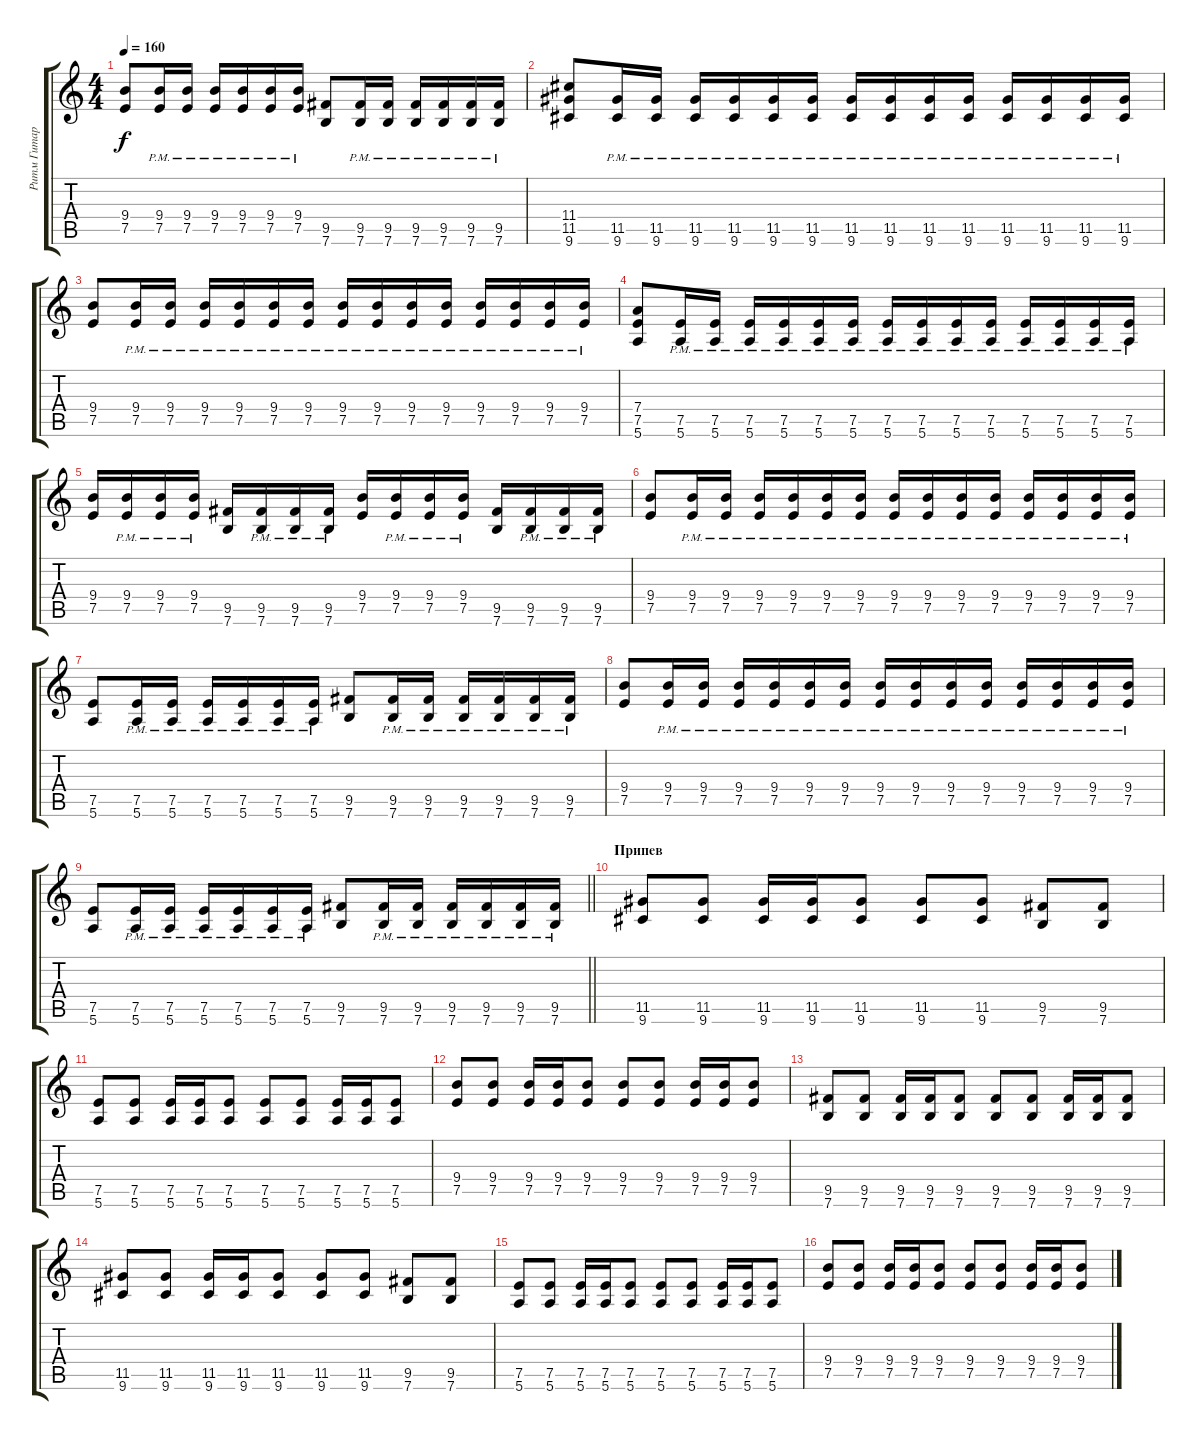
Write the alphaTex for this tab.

\track ("Ритм Гитара" "Ритм Гитар") {instrument overdrivenguitar}
\staff {score tabs}
\tuning (E4 B3 G3 D3 A2 E2) {hide}
\ts (4 4)
\tempo 160
\clef g2
\ks c
(9.4 7.5).8{dy f} (9.4{pm} 7.5{pm}).16 (9.4{pm} 7.5{pm}).16 (9.4{pm} 7.5{pm}).16 (9.4{pm} 7.5{pm}).16 (9.4{pm} 7.5{pm}).16 (9.4{pm} 7.5{pm}).16 (9.5 7.6).8 (9.5{pm} 7.6{pm}).16 (9.5{pm} 7.6{pm}).16 (9.5{pm} 7.6{pm}).16 (9.5{pm} 7.6{pm}).16 (9.5{pm} 7.6{pm}).16 (9.5{pm} 7.6{pm}).16 |
(11.4 11.5 9.6).8 (11.5{pm} 9.6{pm}).16 (11.5{pm} 9.6{pm}).16 (11.5{pm} 9.6{pm}).16 (11.5{pm} 9.6{pm}).16 (11.5{pm} 9.6{pm}).16 (11.5{pm} 9.6{pm}).16 (11.5{pm} 9.6{pm}).16 (11.5{pm} 9.6{pm}).16 (11.5{pm} 9.6{pm}).16 (11.5{pm} 9.6{pm}).16 (11.5{pm} 9.6{pm}).16 (11.5{pm} 9.6{pm}).16 (11.5{pm} 9.6{pm}).16 (11.5{pm} 9.6{pm}).16 |
(9.4 7.5).8 (9.4{pm} 7.5{pm}).16 (9.4{pm} 7.5{pm}).16 (9.4{pm} 7.5{pm}).16 (9.4{pm} 7.5{pm}).16 (9.4{pm} 7.5{pm}).16 (9.4{pm} 7.5{pm}).16 (9.4{pm} 7.5{pm}).16 (9.4{pm} 7.5{pm}).16 (9.4{pm} 7.5{pm}).16 (9.4{pm} 7.5{pm}).16 (9.4{pm} 7.5{pm}).16 (9.4{pm} 7.5{pm}).16 (9.4{pm} 7.5{pm}).16 (9.4{pm} 7.5{pm}).16 |
(7.4 7.5 5.6).8 (7.5{pm} 5.6{pm}).16 (7.5{pm} 5.6{pm}).16 (7.5{pm} 5.6{pm}).16 (7.5{pm} 5.6{pm}).16 (7.5{pm} 5.6{pm}).16 (7.5{pm} 5.6{pm}).16 (7.5{pm} 5.6{pm}).16 (7.5{pm} 5.6{pm}).16 (7.5{pm} 5.6{pm}).16 (7.5{pm} 5.6{pm}).16 (7.5{pm} 5.6{pm}).16 (7.5{pm} 5.6{pm}).16 (7.5{pm} 5.6{pm}).16 (7.5{pm} 5.6{pm}).16 |
(9.4 7.5).16 (9.4{pm} 7.5{pm}).16 (9.4{pm} 7.5{pm}).16 (9.4{pm} 7.5{pm}).16 (9.5 7.6).16 (9.5{pm} 7.6{pm}).16 (9.5{pm} 7.6{pm}).16 (9.5{pm} 7.6{pm}).16 (9.4 7.5).16 (9.4{pm} 7.5{pm}).16 (9.4{pm} 7.5{pm}).16 (9.4{pm} 7.5{pm}).16 (9.5 7.6).16 (9.5{pm} 7.6{pm}).16 (9.5{pm} 7.6{pm}).16 (9.5{pm} 7.6{pm}).16 |
(9.4 7.5).8 (9.4{pm} 7.5{pm}).16 (9.4{pm} 7.5{pm}).16 (9.4{pm} 7.5{pm}).16 (9.4{pm} 7.5{pm}).16 (9.4{pm} 7.5{pm}).16 (9.4{pm} 7.5{pm}).16 (9.4{pm} 7.5{pm}).16 (9.4{pm} 7.5{pm}).16 (9.4{pm} 7.5{pm}).16 (9.4{pm} 7.5{pm}).16 (9.4{pm} 7.5{pm}).16 (9.4{pm} 7.5{pm}).16 (9.4{pm} 7.5{pm}).16 (9.4{pm} 7.5{pm}).16 |
(7.5 5.6).8 (7.5{pm} 5.6{pm}).16 (7.5{pm} 5.6{pm}).16 (7.5{pm} 5.6{pm}).16 (7.5{pm} 5.6{pm}).16 (7.5{pm} 5.6{pm}).16 (7.5{pm} 5.6{pm}).16 (9.5 7.6).8 (9.5{pm} 7.6{pm}).16 (9.5{pm} 7.6{pm}).16 (9.5{pm} 7.6{pm}).16 (9.5{pm} 7.6{pm}).16 (9.5{pm} 7.6{pm}).16 (9.5{pm} 7.6{pm}).16 |
(9.4 7.5).8 (9.4{pm} 7.5{pm}).16 (9.4{pm} 7.5{pm}).16 (9.4{pm} 7.5{pm}).16 (9.4{pm} 7.5{pm}).16 (9.4{pm} 7.5{pm}).16 (9.4{pm} 7.5{pm}).16 (9.4{pm} 7.5{pm}).16 (9.4{pm} 7.5{pm}).16 (9.4{pm} 7.5{pm}).16 (9.4{pm} 7.5{pm}).16 (9.4{pm} 7.5{pm}).16 (9.4{pm} 7.5{pm}).16 (9.4{pm} 7.5{pm}).16 (9.4{pm} 7.5{pm}).16 |
\barLineRight lightlight
(7.5 5.6).8 (7.5{pm} 5.6{pm}).16 (7.5{pm} 5.6{pm}).16 (7.5{pm} 5.6{pm}).16 (7.5{pm} 5.6{pm}).16 (7.5{pm} 5.6{pm}).16 (7.5{pm} 5.6{pm}).16 (9.5 7.6).8 (9.5{pm} 7.6{pm}).16 (9.5{pm} 7.6{pm}).16 (9.5{pm} 7.6{pm}).16 (9.5{pm} 7.6{pm}).16 (9.5{pm} 7.6{pm}).16 (9.5{pm} 7.6{pm}).16 |
\section ("" "Припев")
(11.5 9.6).8 (11.5 9.6).8 (11.5 9.6).16 (11.5 9.6).16 (11.5 9.6).8 (11.5 9.6).8 (11.5 9.6).8 (9.5 7.6).8 (9.5 7.6).8 |
(7.5 5.6).8 (7.5 5.6).8 (7.5 5.6).16 (7.5 5.6).16 (7.5 5.6).8 (7.5 5.6).8 (7.5 5.6).8 (7.5 5.6).16 (7.5 5.6).16 (7.5 5.6).8 |
(9.4 7.5).8 (9.4 7.5).8 (9.4 7.5).16 (9.4 7.5).16 (9.4 7.5).8 (9.4 7.5).8 (9.4 7.5).8 (9.4 7.5).16 (9.4 7.5).16 (9.4 7.5).8 |
(9.5 7.6).8 (9.5 7.6).8 (9.5 7.6).16 (9.5 7.6).16 (9.5 7.6).8 (9.5 7.6).8 (9.5 7.6).8 (9.5 7.6).16 (9.5 7.6).16 (9.5 7.6).8 |
(11.5 9.6).8 (11.5 9.6).8 (11.5 9.6).16 (11.5 9.6).16 (11.5 9.6).8 (11.5 9.6).8 (11.5 9.6).8 (9.5 7.6).8 (9.5 7.6).8 |
(7.5 5.6).8 (7.5 5.6).8 (7.5 5.6).16 (7.5 5.6).16 (7.5 5.6).8 (7.5 5.6).8 (7.5 5.6).8 (7.5 5.6).16 (7.5 5.6).16 (7.5 5.6).8 |
(9.4 7.5).8 (9.4 7.5).8 (9.4 7.5).16 (9.4 7.5).16 (9.4 7.5).8 (9.4 7.5).8 (9.4 7.5).8 (9.4 7.5).16 (9.4 7.5).16 (9.4 7.5).8
